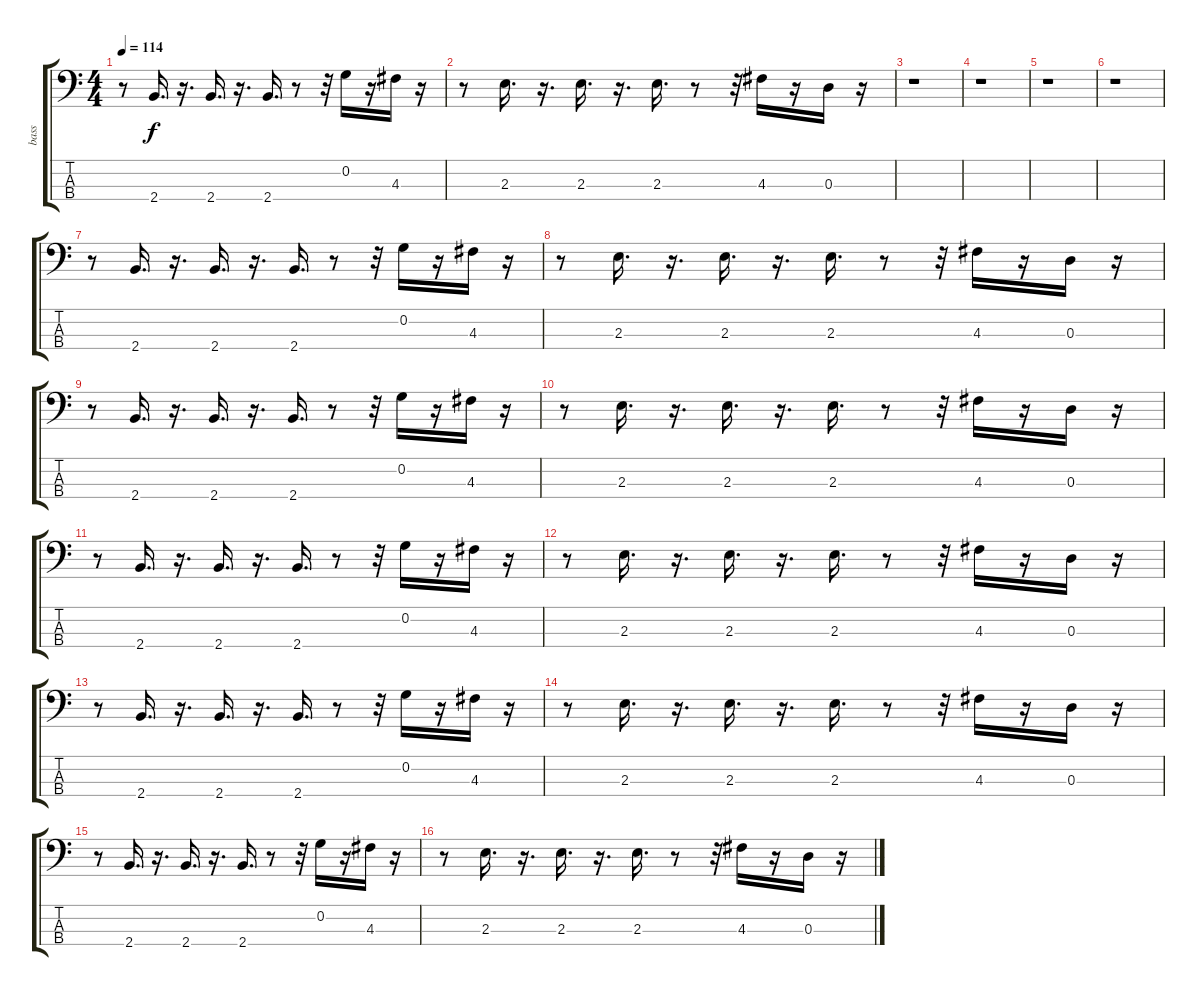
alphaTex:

\track ("bass" "bass") {instrument synthbass2}
\staff {score tabs}
\tuning (C-1 G2 D2 A1) {hide}
\ts (4 4)
\tempo 114
\clef f4
\ks c
r.8{dy f} 2.4.16{d} r.16{d} 2.4.16{d} r.16{d} 2.4.16{d} r.8 r.32 0.2.16 r.16 4.3.16 r.16 |
r.8 2.3.16{d} r.16{d} 2.3.16{d} r.16{d} 2.3.16{d} r.8 r.32 4.3.16 r.16 0.3.16 r.16 |
r.1 |
r.1 |
r.1 |
r.1 |
r.8 2.4.16{d} r.16{d} 2.4.16{d} r.16{d} 2.4.16{d} r.8 r.32 0.2.16 r.16 4.3.16 r.16 |
r.8 2.3.16{d} r.16{d} 2.3.16{d} r.16{d} 2.3.16{d} r.8 r.32 4.3.16 r.16 0.3.16 r.16 |
r.8 2.4.16{d} r.16{d} 2.4.16{d} r.16{d} 2.4.16{d} r.8 r.32 0.2.16 r.16 4.3.16 r.16 |
r.8 2.3.16{d} r.16{d} 2.3.16{d} r.16{d} 2.3.16{d} r.8 r.32 4.3.16 r.16 0.3.16 r.16 |
r.8 2.4.16{d} r.16{d} 2.4.16{d} r.16{d} 2.4.16{d} r.8 r.32 0.2.16 r.16 4.3.16 r.16 |
r.8 2.3.16{d} r.16{d} 2.3.16{d} r.16{d} 2.3.16{d} r.8 r.32 4.3.16 r.16 0.3.16 r.16 |
r.8 2.4.16{d} r.16{d} 2.4.16{d} r.16{d} 2.4.16{d} r.8 r.32 0.2.16 r.16 4.3.16 r.16 |
r.8 2.3.16{d} r.16{d} 2.3.16{d} r.16{d} 2.3.16{d} r.8 r.32 4.3.16 r.16 0.3.16 r.16 |
r.8 2.4.16{d} r.16{d} 2.4.16{d} r.16{d} 2.4.16{d} r.8 r.32 0.2.16 r.16 4.3.16 r.16 |
r.8 2.3.16{d} r.16{d} 2.3.16{d} r.16{d} 2.3.16{d} r.8 r.32 4.3.16 r.16 0.3.16 r.16
